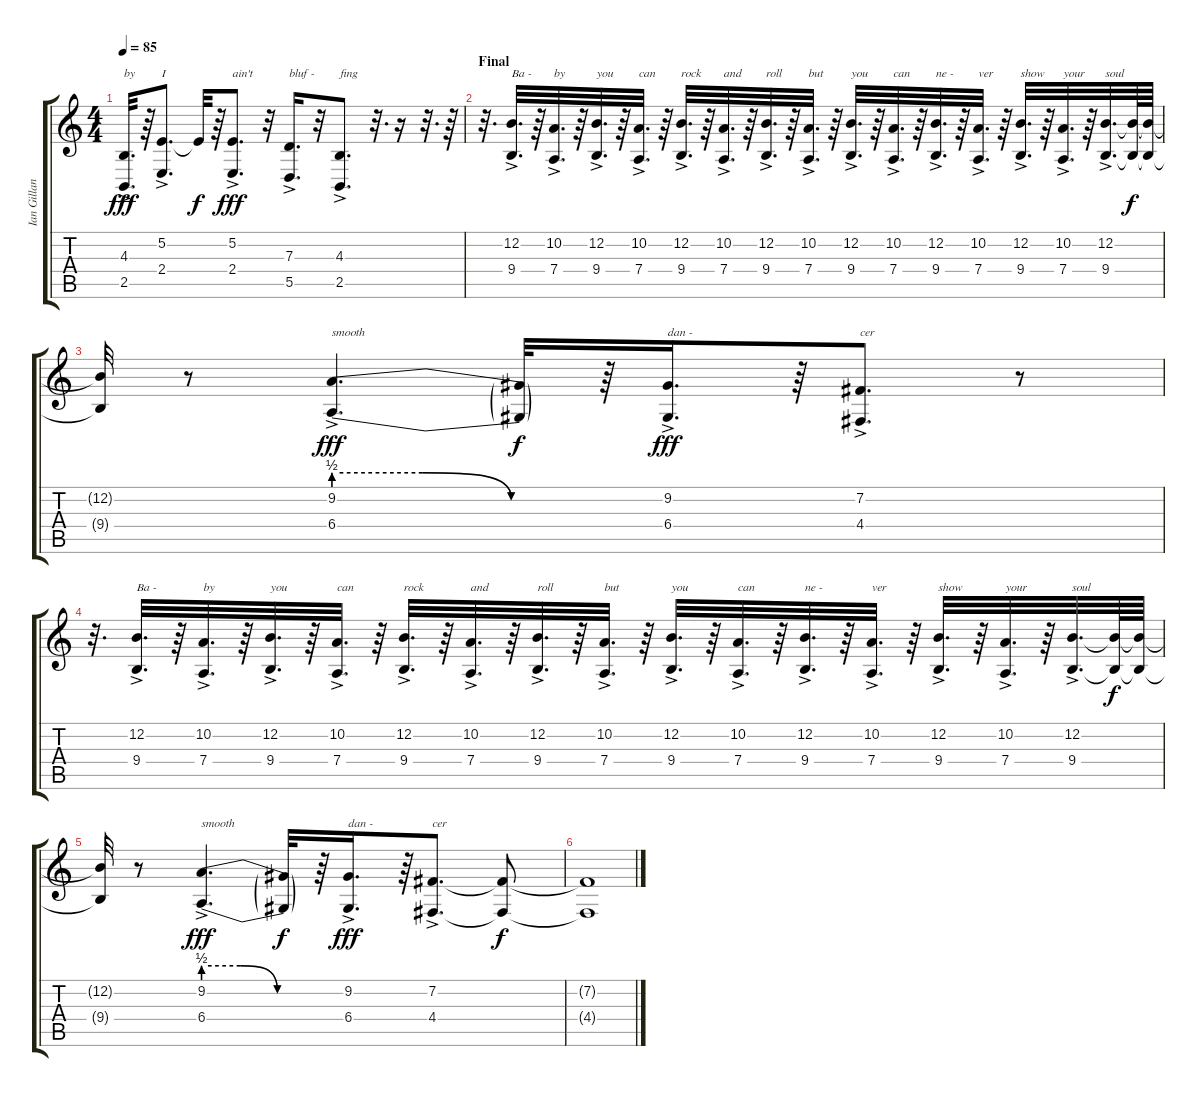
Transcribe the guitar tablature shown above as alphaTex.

\track ("Ian Gillan" "Ian Gillan") {instrument choiraahs}
\staff {score tabs}
\tuning (E4 B3 G3 D3 A2 E2) {hide}
\ts (4 4)
\tempo 85
\clef g2
\ks c
(4.3{ac} 2.5{ac}).32{d txt "by" dy fff} r.64 (5.2{ac} 2.4{ac}).8{d txt "I"} 5.2{t}.32{dy f} r.64 (5.2{ac} 2.4{ac}).8{d txt "ain't" dy fff} r.32 (7.3{ac} 5.5{ac}).16{d txt "bluf -"} r.32 (4.3{ac} 2.5{ac}).8{d txt "fing"} r.32{d} r.16 r.32{d} r.64 |
\section ("" "Final")
r.32{d} (12.2{ac} 9.4{ac}).32{d txt "Ba -"} r.64 (10.2{ac} 7.4{ac}).32{d txt "by"} r.64 (12.2{ac} 9.4{ac}).32{d txt "you"} r.64 (10.2{ac} 7.4{ac}).32{d txt "can"} r.64 (12.2{ac} 9.4{ac}).32{d txt "rock"} r.64 (10.2{ac} 7.4{ac}).32{d txt "and"} r.64 (12.2{ac} 9.4{ac}).32{d txt "roll"} r.64 (10.2{ac} 7.4{ac}).32{d txt "but"} r.64 (12.2{ac} 9.4{ac}).32{d txt "you"} r.64 (10.2{ac} 7.4{ac}).32{d txt "can"} r.64 (12.2{ac} 9.4{ac}).32{d txt "ne -"} r.64 (10.2{ac} 7.4{ac}).32{d txt "ver"} r.64 (12.2{ac} 9.4{ac}).32{d txt "show"} r.64 (10.2{ac} 7.4{ac}).32{d txt "your"} r.64 (12.2{ac} 9.4{ac}).32{d txt "soul"} (12.2{t} 9.4{t}).64{dy f} (12.2{t} 9.4{t}).64 |
(12.2{t} 9.4{t}).32 r.8 (9.2{be (custom 0 2 20 2 40 0 60 0) ac} 6.4{be (custom 0 2 20 2 40 0 60 0) ac}).4{d txt "smooth" dy fff} (9.2{t} 6.4{t}).32{dy f} r.64 (9.2{ac} 6.4{ac}).16{d txt "dan -" dy fff} r.64 (7.2{ac} 4.4{ac}).8{d txt "cer"} r.8 |
r.32{d} (12.2{ac} 9.4{ac}).32{d txt "Ba -"} r.64 (10.2{ac} 7.4{ac}).32{d txt "by"} r.64 (12.2{ac} 9.4{ac}).32{d txt "you"} r.64 (10.2{ac} 7.4{ac}).32{d txt "can"} r.64 (12.2{ac} 9.4{ac}).32{d txt "rock"} r.64 (10.2{ac} 7.4{ac}).32{d txt "and"} r.64 (12.2{ac} 9.4{ac}).32{d txt "roll"} r.64 (10.2{ac} 7.4{ac}).32{d txt "but"} r.64 (12.2{ac} 9.4{ac}).32{d txt "you"} r.64 (10.2{ac} 7.4{ac}).32{d txt "can"} r.64 (12.2{ac} 9.4{ac}).32{d txt "ne -"} r.64 (10.2{ac} 7.4{ac}).32{d txt "ver"} r.64 (12.2{ac} 9.4{ac}).32{d txt "show"} r.64 (10.2{ac} 7.4{ac}).32{d txt "your"} r.64 (12.2{ac} 9.4{ac}).32{d txt "soul"} (12.2{t} 9.4{t}).64{dy f} (12.2{t} 9.4{t}).64 |
(12.2{t} 9.4{t}).32 r.8 (9.2{be (custom 0 2 20 2 40 0 60 0) ac} 6.4{be (custom 0 2 20 2 40 0 60 0) ac}).4{d txt "smooth" dy fff} (9.2{t} 6.4{t}).32{dy f} r.64 (9.2{ac} 6.4{ac}).16{d txt "dan -" dy fff} r.64 (7.2{ac} 4.4{ac}).8{d txt "cer"} (7.2{t} 4.4{t}).8{dy f} |
(7.2{t} 4.4{t}).1{volume 0}
